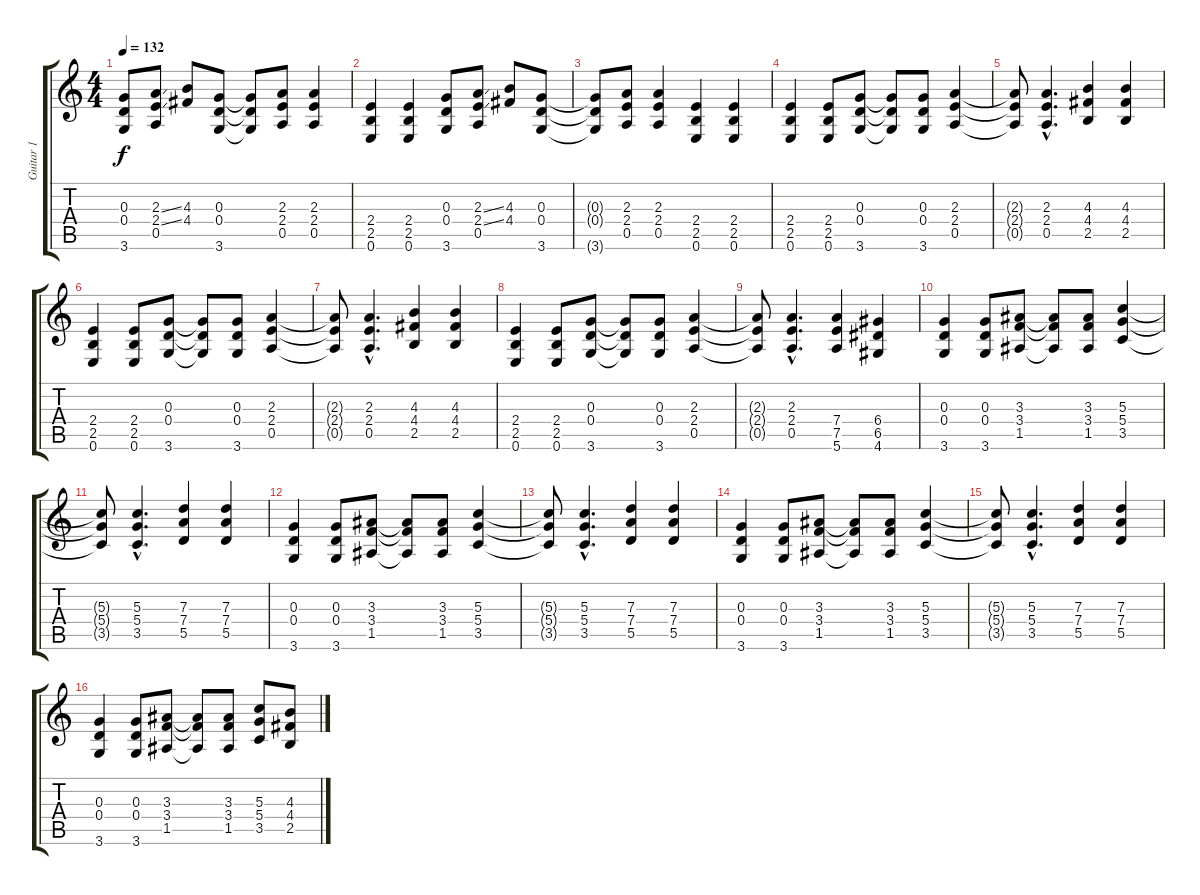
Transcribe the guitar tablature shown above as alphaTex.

\track ("Guitar 1" "Guitar 1") {instrument overdrivenguitar}
\staff {score tabs}
\tuning (E4 B3 G3 D3 A2 E2) {hide}
\ts (4 4)
\tempo 132
\clef g2
\ks c
(0.3 0.4 3.6).8{dy f} (2.3{ss} 2.4{ss} 0.5).8 (4.3 4.4).8 (0.3 0.4 3.6).8 (0.3{t} 0.4{t} 3.6{t}).8 (2.3 2.4 0.5).8 (2.3 2.4 0.5).4 |
(2.4 2.5 0.6).4 (2.4 2.5 0.6).4 (0.3 0.4 3.6).8 (2.3{ss} 2.4{ss} 0.5).8 (4.3 4.4).8 (0.3 0.4 3.6).8 |
(0.3{t} 0.4{t} 3.6{t}).8 (2.3 2.4 0.5).8 (2.3 2.4 0.5).4 (2.4 2.5 0.6).4 (2.4 2.5 0.6).4 |
(2.4 2.5 0.6).4 (2.4 2.5 0.6).8 (0.3 0.4 3.6).8 (0.3{t} 0.4{t} 3.6{t}).8 (0.3 0.4 3.6).8 (2.3 2.4 0.5).4 |
(2.3{t} 2.4{t} 0.5{t}).8 (2.3{hac} 2.4{hac} 0.5{hac}).4{d} (4.3 4.4 2.5).4 (4.3 4.4 2.5).4 |
(2.4 2.5 0.6).4 (2.4 2.5 0.6).8 (0.3 0.4 3.6).8 (0.3{t} 0.4{t} 3.6{t}).8 (0.3 0.4 3.6).8 (2.3 2.4 0.5).4 |
(2.3{t} 2.4{t} 0.5{t}).8 (2.3{hac} 2.4{hac} 0.5{hac}).4{d} (4.3 4.4 2.5).4 (4.3 4.4 2.5).4 |
(2.4 2.5 0.6).4 (2.4 2.5 0.6).8 (0.3 0.4 3.6).8 (0.3{t} 0.4{t} 3.6{t}).8 (0.3 0.4 3.6).8 (2.3 2.4 0.5).4 |
(2.3{t} 2.4{t} 0.5{t}).8 (2.3{hac} 2.4{hac} 0.5{hac}).4{d} (7.4 7.5 5.6).4 (6.4 6.5 4.6).4 |
(0.3 0.4 3.6).4 (0.3 0.4 3.6).8 (3.3 3.4 1.5).8 (3.3{t} 3.4{t} 1.5{t}).8 (3.3 3.4 1.5).8 (5.3 5.4 3.5).4 |
(5.3{t} 5.4{t} 3.5{t}).8 (5.3{hac} 5.4{hac} 3.5{hac}).4{d} (7.3 7.4 5.5).4 (7.3 7.4 5.5).4 |
(0.3 0.4 3.6).4 (0.3 0.4 3.6).8 (3.3 3.4 1.5).8 (3.3{t} 3.4{t} 1.5{t}).8 (3.3 3.4 1.5).8 (5.3 5.4 3.5).4 |
(5.3{t} 5.4{t} 3.5{t}).8 (5.3{hac} 5.4{hac} 3.5{hac}).4{d} (7.3 7.4 5.5).4 (7.3 7.4 5.5).4 |
(0.3 0.4 3.6).4 (0.3 0.4 3.6).8 (3.3 3.4 1.5).8 (3.3{t} 3.4{t} 1.5{t}).8 (3.3 3.4 1.5).8 (5.3 5.4 3.5).4 |
(5.3{t} 5.4{t} 3.5{t}).8 (5.3{hac} 5.4{hac} 3.5{hac}).4{d} (7.3 7.4 5.5).4 (7.3 7.4 5.5).4 |
(0.3 0.4 3.6).4 (0.3 0.4 3.6).8 (3.3 3.4 1.5).8 (3.3{t} 3.4{t} 1.5{t}).8 (3.3 3.4 1.5).8 (5.3 5.4 3.5).8 (4.3 4.4 2.5).8
